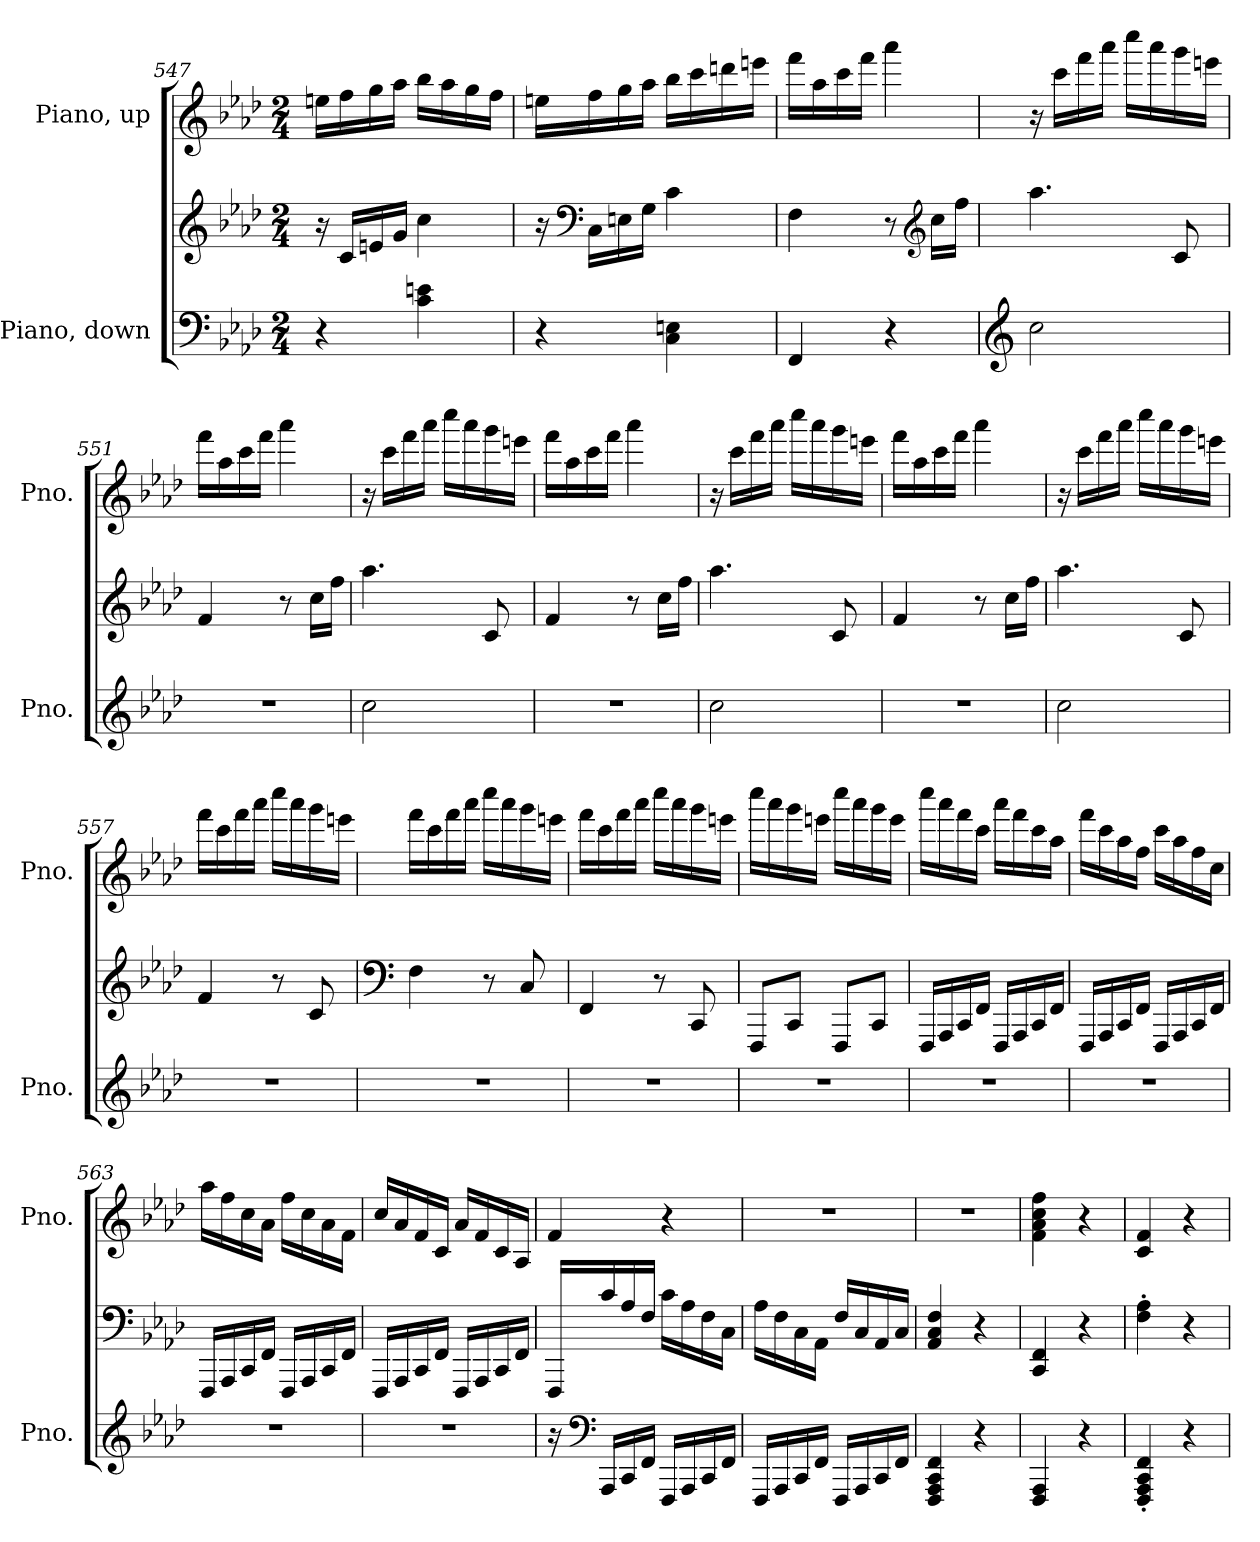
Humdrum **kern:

**kern	**kern	**kern
*part2	*part2	*part1
*staff3	*staff2	*staff1
*I"Piano, down	*	*I"Piano, up
*I'Pno.	*	*I'Pno.
!!LO:LB:g=z
*clefF4	*clefG2	*clefG2
*k[b-e-a-d-]	*k[b-e-a-d-]	*k[b-e-a-d-]
*M2/4	*M2/4	*M2/4
=547	=547	=547
4r	16r	16een\LL
.	16c/LL	16ff\
.	16en/	16gg\
.	16g/JJ	16aa-\JJ
4c\ 4en\	4cc\	16bb-\LL
.	.	16aa-\
.	.	16gg\
.	.	16ff\JJ
=548	=548	=548
4r	16r	16een\LL
*	*clefF4	*
.	16C\LL	16ff\
.	16En\	16gg\
.	16G\JJ	16aa-\JJ
4C\ 4En\	4c\	16bb-\LL
.	.	16ccc\
.	.	16dddn\
.	.	16eeen\JJ
=549	=549	=549
4FF/	4F\	16fff\LL
.	.	16aa-\
.	.	16ccc\
.	.	16fff\JJ
4r	8r	4aaa-\
*	*clefG2	*
.	16cc\LL	.
.	16ff\JJ	.
!!LO:LB:g=z
=550	=550	=550
*clefG2	*	*
2cc\	4.aa-\	16r
.	.	16ccc\LL
.	.	16fff\
.	.	16aaa-\JJ
.	.	16cccc\LL
.	.	16aaa-\
.	8c/	16ggg\
.	.	16eeen\JJ
=551	=551	=551
2r	4f/	16fff\LL
.	.	16aa-\
.	.	16ccc\
.	.	16fff\JJ
.	8r	4aaa-\
.	16cc\LL	.
.	16ff\JJ	.
=552	=552	=552
2cc\	4.aa-\	16r
.	.	16ccc\LL
.	.	16fff\
.	.	16aaa-\JJ
.	.	16cccc\LL
.	.	16aaa-\
.	8c/	16ggg\
.	.	16eeen\JJ
=553	=553	=553
2r	4f/	16fff\LL
.	.	16aa-\
.	.	16ccc\
.	.	16fff\JJ
.	8r	4aaa-\
.	16cc\LL	.
.	16ff\JJ	.
!!LO:PB:g=z
=554	=554	=554
2cc\	4.aa-\	16r
.	.	16ccc\LL
.	.	16fff\
.	.	16aaa-\JJ
.	.	16cccc\LL
.	.	16aaa-\
.	8c/	16ggg\
.	.	16eeen\JJ
=555	=555	=555
2r	4f/	16fff\LL
.	.	16aa-\
.	.	16ccc\
.	.	16fff\JJ
.	8r	4aaa-\
.	16cc\LL	.
.	16ff\JJ	.
=556	=556	=556
2cc\	4.aa-\	16r
.	.	16ccc\LL
.	.	16fff\
.	.	16aaa-\JJ
.	.	16cccc\LL
.	.	16aaa-\
.	8c/	16ggg\
.	.	16eeen\JJ
!!LO:LB:g=z
=557	=557	=557
2r	4f/	16fff\LL
.	.	16ccc\
.	.	16fff\
.	.	16aaa-\JJ
.	8r	16cccc\LL
.	.	16aaa-\
.	8c/	16ggg\
.	.	16eeen\JJ
=558	=558	=558
*	*clefF4	*
2r	4F\	16fff\LL
.	.	16ccc\
.	.	16fff\
.	.	16aaa-\JJ
.	8r	16cccc\LL
.	.	16aaa-\
.	8C/	16ggg\
.	.	16eeen\JJ
=559	=559	=559
2r	4FF/	16fff\LL
.	.	16ccc\
.	.	16fff\
.	.	16aaa-\JJ
.	8r	16cccc\LL
.	.	16aaa-\
.	8CC/	16ggg\
.	.	16eeen\JJ
!!LO:LB:g=z
=560	=560	=560
2r	8FFF/L	16cccc\LL
.	.	16aaa-\
.	8CC/J	16ggg\
.	.	16eeen\JJ
.	8FFF/L	16cccc\LL
.	.	16aaa-\
.	8CC/J	16ggg\
.	.	16eee\JJ
=561	=561	=561
2r	16FFF/LL	16cccc\LL
.	16AAA-/	16aaa-\
.	16CC/	16fff\
.	16FF/JJ	16ccc\JJ
.	16FFF/LL	16aaa-\LL
.	16AAA-/	16fff\
.	16CC/	16ccc\
.	16FF/JJ	16aa-\JJ
=562	=562	=562
2r	16FFF/LL	16fff\LL
.	16AAA-/	16ccc\
.	16CC/	16aa-\
.	16FF/JJ	16ff\JJ
.	16FFF/LL	16ccc\LL
.	16AAA-/	16aa-\
.	16CC/	16ff\
.	16FF/JJ	16cc\JJ
!!LO:LB:g=z
=563	=563	=563
2r	16FFF/LL	16aa-\LL
.	16AAA-/	16ff\
.	16CC/	16cc\
.	16FF/JJ	16a-\JJ
.	16FFF/LL	16ff\LL
.	16AAA-/	16cc\
.	16CC/	16a-\
.	16FF/JJ	16f\JJ
=564	=564	=564
2r	16FFF/LL	16cc/LL
.	16AAA-/	16a-/
.	16CC/	16f/
.	16FF/JJ	16c/JJ
.	16FFF/LL	16a-/LL
.	16AAA-/	16f/
.	16CC/	16c/
.	16FF/JJ	16A-/JJ
=565	=565	=565
16r	16FFF/LL	4f/
*clefF4	*	*
16AAA-/LL	16c/	.
16CC/	16A-/	.
16FF/JJ	16F/JJ	.
16FFF/LL	16c\LL	4r
16AAA-/	16A-\	.
16CC/	16F\	.
16FF/JJ	16C\JJ	.
!!LO:PB:g=z
=566	=566	=566
16FFF/LL	16A-\LL	2r
16AAA-/	16F\	.
16CC/	16C\	.
16FF/JJ	16AA-\JJ	.
16FFF/LL	16F/LL	.
16AAA-/	16C/	.
16CC/	16AA-/	.
16FF/JJ	16C/JJ	.
=567	=567	=567
4FFF/ 4AAA-/ 4CC/ 4FF/	4AA-/ 4C/ 4F/	2r
4r	4r	.
=568	=568	=568
4FFF/ 4AAA-/	4CC/ 4FF/	4f\ 4a-\ 4cc\ 4ff\
4r	4r	4r
=569	=569	=569
4FFF/' 4AAA-/' 4CC/' 4FF/'	4F\' 4A-\'	4c/ 4f/
4r	4r	4r
=	=	=
*-	*-	*-
